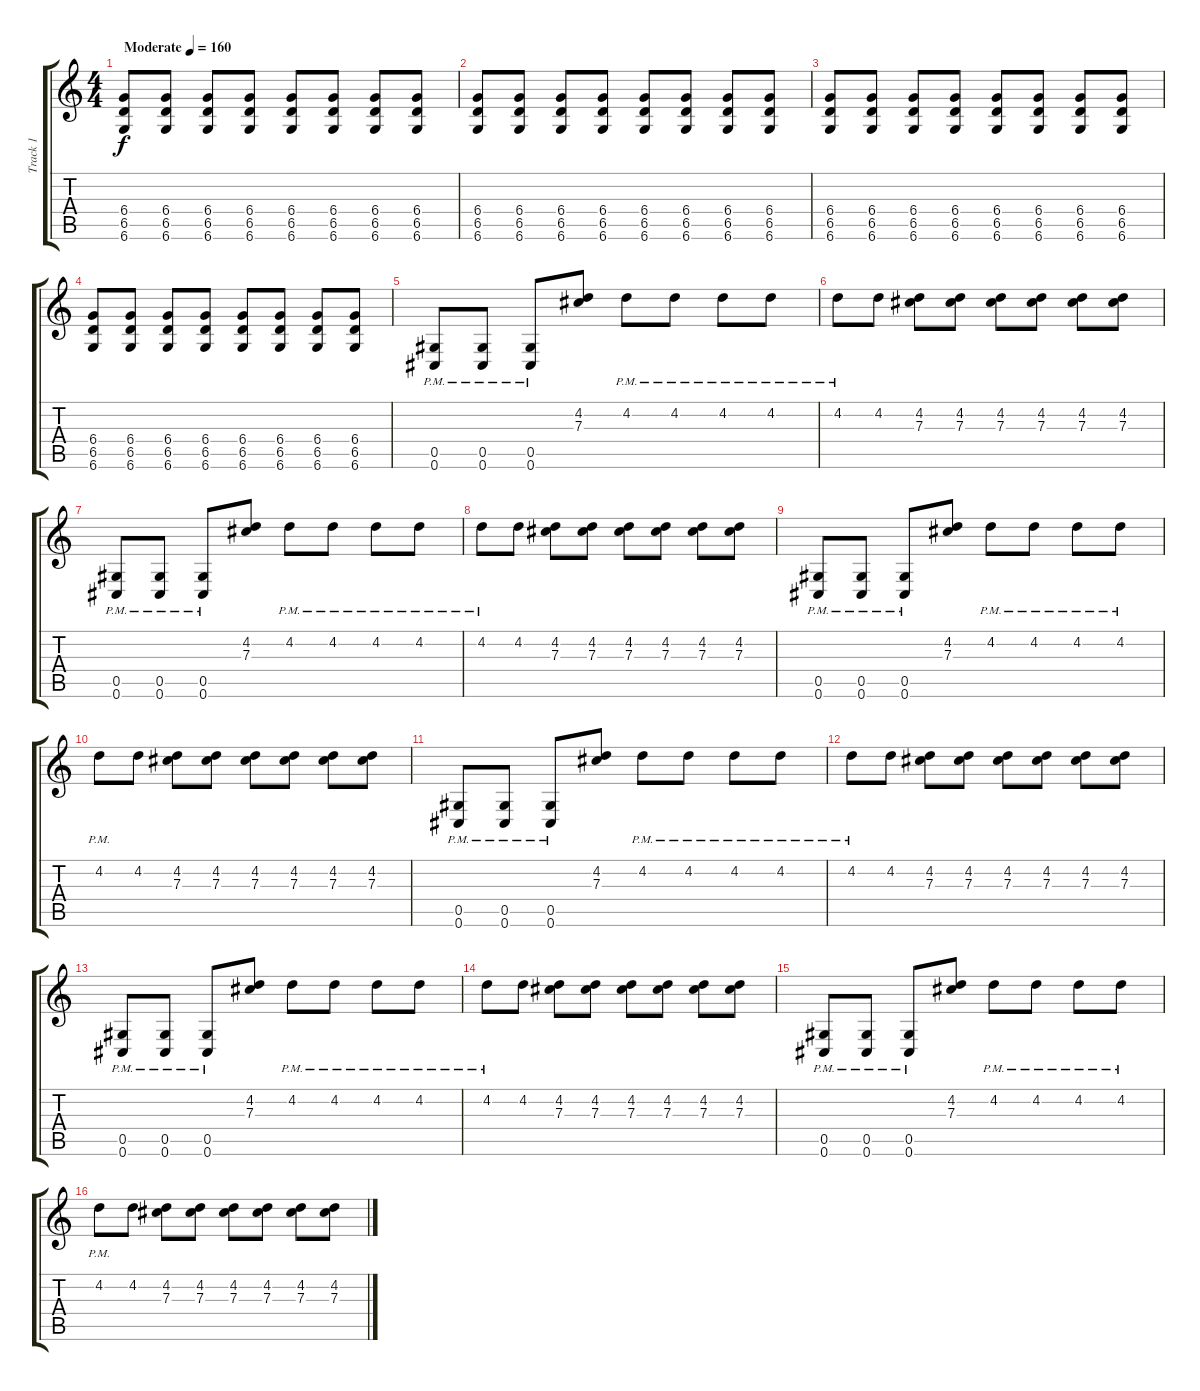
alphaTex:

\track ("Track 1" "Track 1") {instrument distortionguitar}
\staff {score tabs}
\tuning (Eb4 Bb3 Gb3 Db3 Ab2 Db2) {hide}
\ts (4 4)
\tempo (160 "Moderate")
\clef g2
\ks c
(6.4 6.5 6.6).8{dy f instrument distortionguitar} (6.4 6.5 6.6).8 (6.4 6.5 6.6).8 (6.4 6.5 6.6).8 (6.4 6.5 6.6).8 (6.4 6.5 6.6).8 (6.4 6.5 6.6).8 (6.4 6.5 6.6).8 |
(6.4 6.5 6.6).8 (6.4 6.5 6.6).8 (6.4 6.5 6.6).8 (6.4 6.5 6.6).8 (6.4 6.5 6.6).8 (6.4 6.5 6.6).8 (6.4 6.5 6.6).8 (6.4 6.5 6.6).8 |
(6.4 6.5 6.6).8 (6.4 6.5 6.6).8 (6.4 6.5 6.6).8 (6.4 6.5 6.6).8 (6.4 6.5 6.6).8 (6.4 6.5 6.6).8 (6.4 6.5 6.6).8 (6.4 6.5 6.6).8 |
(6.4 6.5 6.6).8 (6.4 6.5 6.6).8 (6.4 6.5 6.6).8 (6.4 6.5 6.6).8 (6.4 6.5 6.6).8 (6.4 6.5 6.6).8 (6.4 6.5 6.6).8 (6.4 6.5 6.6).8 |
(0.5{pm} 0.6{pm}).8 (0.5{pm} 0.6{pm}).8 (0.5{pm} 0.6{pm}).8 (4.2 7.3).8 4.2{pm}.8 4.2{pm}.8 4.2{pm}.8 4.2{pm}.8 |
4.2{pm}.8 4.2.8 (4.2 7.3).8 (4.2 7.3).8 (4.2 7.3).8 (4.2 7.3).8 (4.2 7.3).8 (4.2 7.3).8 |
(0.5{pm} 0.6{pm}).8 (0.5{pm} 0.6{pm}).8 (0.5{pm} 0.6{pm}).8 (4.2 7.3).8 4.2{pm}.8 4.2{pm}.8 4.2{pm}.8 4.2{pm}.8 |
4.2{pm}.8 4.2.8 (4.2 7.3).8 (4.2 7.3).8 (4.2 7.3).8 (4.2 7.3).8 (4.2 7.3).8 (4.2 7.3).8 |
(0.5{pm} 0.6{pm}).8 (0.5{pm} 0.6{pm}).8 (0.5{pm} 0.6{pm}).8 (4.2 7.3).8 4.2{pm}.8 4.2{pm}.8 4.2{pm}.8 4.2{pm}.8 |
4.2{pm}.8 4.2.8 (4.2 7.3).8 (4.2 7.3).8 (4.2 7.3).8 (4.2 7.3).8 (4.2 7.3).8 (4.2 7.3).8 |
(0.5{pm} 0.6{pm}).8 (0.5{pm} 0.6{pm}).8 (0.5{pm} 0.6{pm}).8 (4.2 7.3).8 4.2{pm}.8 4.2{pm}.8 4.2{pm}.8 4.2{pm}.8 |
4.2{pm}.8 4.2.8 (4.2 7.3).8 (4.2 7.3).8 (4.2 7.3).8 (4.2 7.3).8 (4.2 7.3).8 (4.2 7.3).8 |
(0.5{pm} 0.6{pm}).8 (0.5{pm} 0.6{pm}).8 (0.5{pm} 0.6{pm}).8 (4.2 7.3).8 4.2{pm}.8 4.2{pm}.8 4.2{pm}.8 4.2{pm}.8 |
4.2{pm}.8 4.2.8 (4.2 7.3).8 (4.2 7.3).8 (4.2 7.3).8 (4.2 7.3).8 (4.2 7.3).8 (4.2 7.3).8 |
(0.5{pm} 0.6{pm}).8 (0.5{pm} 0.6{pm}).8 (0.5{pm} 0.6{pm}).8 (4.2 7.3).8 4.2{pm}.8 4.2{pm}.8 4.2{pm}.8 4.2{pm}.8 |
4.2{pm}.8 4.2.8 (4.2 7.3).8 (4.2 7.3).8 (4.2 7.3).8 (4.2 7.3).8 (4.2 7.3).8 (4.2 7.3).8
